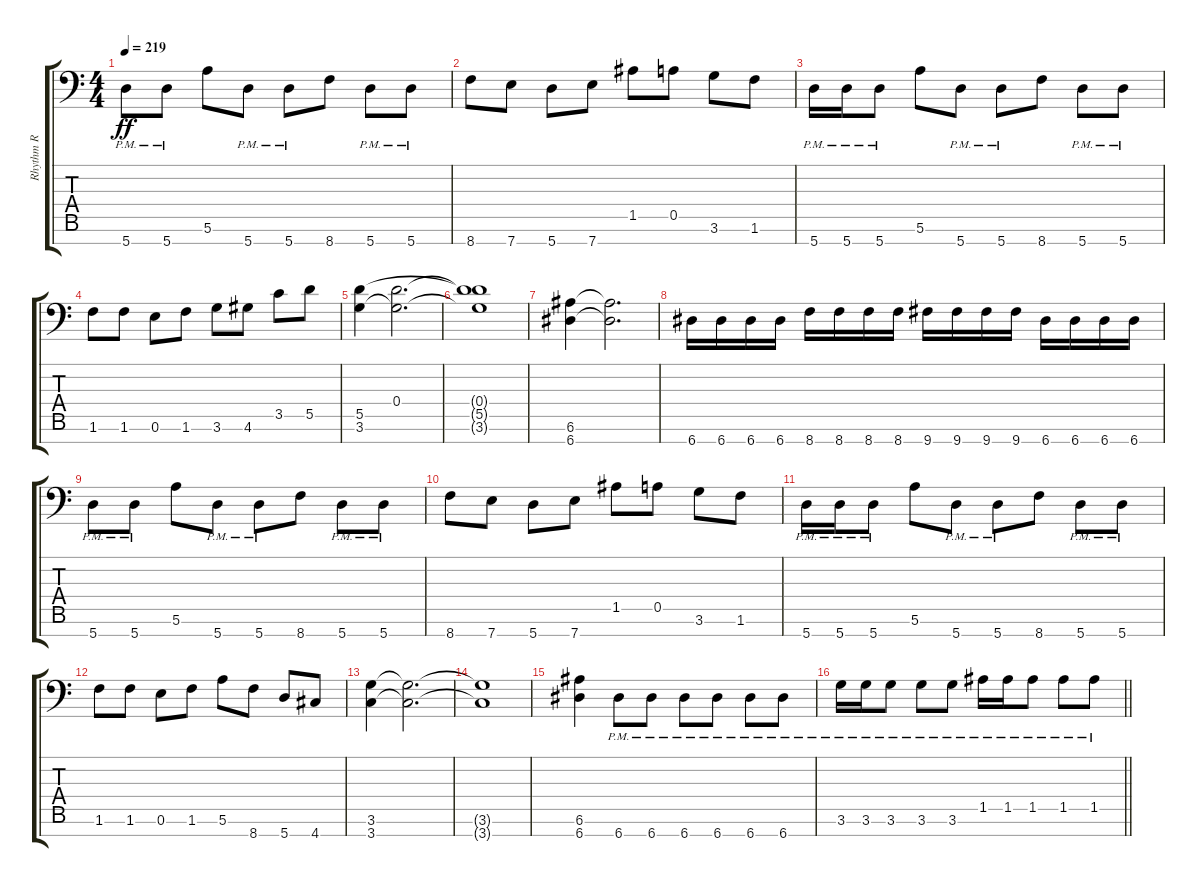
\track ("Rhythm R" "Rhythm R") {instrument overdrivenguitar}
\staff {score tabs}
\tuning (E4 B3 G3 D3 A2 E2 A1) {hide}
\ts (4 4)
\tempo 219
\clef f4
\ks c
5.7{pm}.8{dy ff} 5.7{pm}.8 5.6.8 5.7{pm}.8 5.7{pm}.8 8.7.8 5.7{pm}.8 5.7{pm}.8 |
8.7.8 7.7.8 5.7.8 7.7.8 1.5.8 0.5.8 3.6.8 1.6.8 |
5.7{pm}.16 5.7{pm}.16 5.7{pm}.8 5.6.8 5.7{pm}.8 5.7{pm}.8 8.7.8 5.7{pm}.8 5.7{pm}.8 |
1.6.8 1.6.8 0.6.8 1.6.8 3.6.8 4.6.8 3.5.8 5.5.8 |
(5.5 3.6).4 (0.4 3.6{t}).2{d} |
(0.4{t} 5.5{t} 3.6{t}).1 |
(6.6 6.7).4 (6.6{t} 6.7{t}).2{d} |
6.7.16 6.7.16 6.7.16 6.7.16 8.7.16 8.7.16 8.7.16 8.7.16 9.7.16 9.7.16 9.7.16 9.7.16 6.7.16 6.7.16 6.7.16 6.7.16 |
5.7{pm}.8 5.7{pm}.8 5.6.8 5.7{pm}.8 5.7{pm}.8 8.7.8 5.7{pm}.8 5.7{pm}.8 |
8.7.8 7.7.8 5.7.8 7.7.8 1.5.8 0.5.8 3.6.8 1.6.8 |
5.7{pm}.16 5.7{pm}.16 5.7{pm}.8 5.6.8 5.7{pm}.8 5.7{pm}.8 8.7.8 5.7{pm}.8 5.7{pm}.8 |
1.6.8 1.6.8 0.6.8 1.6.8 5.6.8 8.7.8 5.7.8 4.7.8 |
(3.6 3.7).4 (3.6{t} 3.7{t}).2{d} |
(3.6{t} 3.7{t}).1 |
(6.6 6.7).4 6.7{pm}.8 6.7{pm}.8 6.7{pm}.8 6.7{pm}.8 6.7{pm}.8 6.7{pm}.8 |
\barLineRight lightlight
3.6{pm}.16 3.6{pm}.16 3.6{pm}.8 3.6{pm}.8 3.6{pm}.8 1.5{pm}.16 1.5{pm}.16 1.5{pm}.8 1.5{pm}.8 1.5{pm}.8
